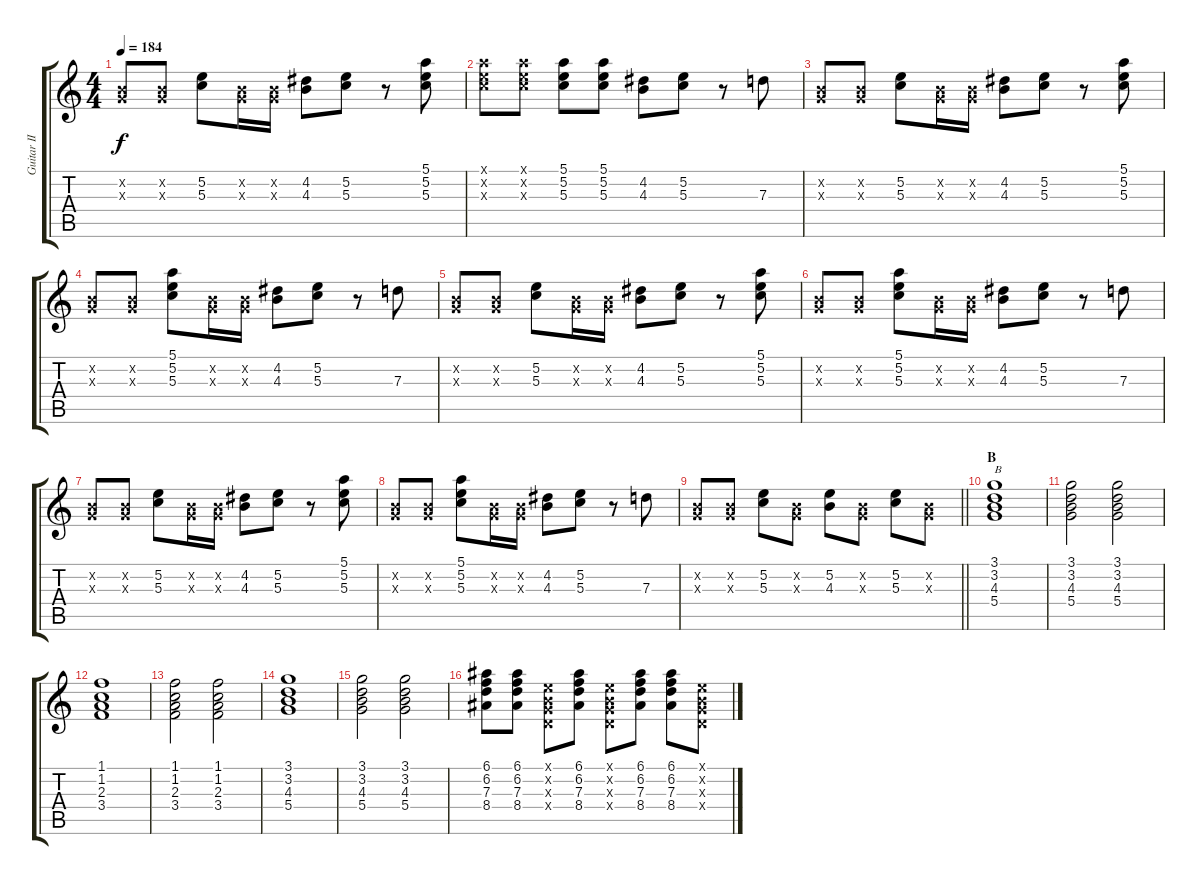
\track ("Guitar II" "Guitar II") {instrument overdrivenguitar}
\staff {score tabs}
\tuning (E4 B3 G3 D3 A2 E2) {hide}
\ts (4 4)
\tempo 184
\clef g2
\ks c
(0.2{x} 0.3{x}).8{dy f} (0.2{x} 0.3{x}).8 (5.2 5.3).8 (0.2{x} 0.3{x}).16 (0.2{x} 0.3{x}).16 (4.2 4.3).8 (5.2 5.3).8 r.8 (5.1 5.2 5.3).8 |
(5.1{x} 5.2{x} 5.3{x}).8 (5.1{x} 5.2{x} 5.3{x}).8 (5.1 5.2 5.3).8 (5.1 5.2 5.3).8 (4.2 4.3).8 (5.2 5.3).8 r.8 7.3.8 |
(0.2{x} 0.3{x}).8 (0.2{x} 0.3{x}).8 (5.2 5.3).8 (0.2{x} 0.3{x}).16 (0.2{x} 0.3{x}).16 (4.2 4.3).8 (5.2 5.3).8 r.8 (5.1 5.2 5.3).8 |
(0.2{x} 0.3{x}).8 (0.2{x} 0.3{x}).8 (5.1 5.2 5.3).8 (0.2{x} 0.3{x}).16 (0.2{x} 0.3{x}).16 (4.2 4.3).8 (5.2 5.3).8 r.8 7.3.8 |
(0.2{x} 0.3{x}).8 (0.2{x} 0.3{x}).8 (5.2 5.3).8 (0.2{x} 0.3{x}).16 (0.2{x} 0.3{x}).16 (4.2 4.3).8 (5.2 5.3).8 r.8 (5.1 5.2 5.3).8 |
(0.2{x} 0.3{x}).8 (0.2{x} 0.3{x}).8 (5.1 5.2 5.3).8 (0.2{x} 0.3{x}).16 (0.2{x} 0.3{x}).16 (4.2 4.3).8 (5.2 5.3).8 r.8 7.3.8 |
(0.2{x} 0.3{x}).8 (0.2{x} 0.3{x}).8 (5.2 5.3).8 (0.2{x} 0.3{x}).16 (0.2{x} 0.3{x}).16 (4.2 4.3).8 (5.2 5.3).8 r.8 (5.1 5.2 5.3).8 |
(0.2{x} 0.3{x}).8 (0.2{x} 0.3{x}).8 (5.1 5.2 5.3).8 (0.2{x} 0.3{x}).16 (0.2{x} 0.3{x}).16 (4.2 4.3).8 (5.2 5.3).8 r.8 7.3.8 |
\barLineRight lightlight
(0.2{x} 0.3{x}).8 (0.2{x} 0.3{x}).8 (5.2 5.3).8 (0.2{x} 0.3{x}).8 (5.2 4.3).8 (0.2{x} 0.3{x}).8 (5.2 5.3).8 (0.2{x} 0.3{x}).8 |
\section ("" "B")
(3.1 3.2 4.3 5.4).1{txt "B"} |
(3.1 3.2 4.3 5.4).2 (3.1 3.2 4.3 5.4).2 |
(1.1 1.2 2.3 3.4).1 |
(1.1 1.2 2.3 3.4).2 (1.1 1.2 2.3 3.4).2 |
(3.1 3.2 4.3 5.4).1 |
(3.1 3.2 4.3 5.4).2 (3.1 3.2 4.3 5.4).2 |
(6.1 6.2 7.3 8.4).8 (6.1 6.2 7.3 8.4).8 (0.1{x} 0.2{x} 0.3{x} 0.4{x}).8 (6.1 6.2 7.3 8.4).8 (0.1{x} 0.2{x} 0.3{x} 0.4{x}).8 (6.1 6.2 7.3 8.4).8 (6.1 6.2 7.3 8.4).8 (0.1{x} 0.2{x} 0.3{x} 0.4{x}).8
